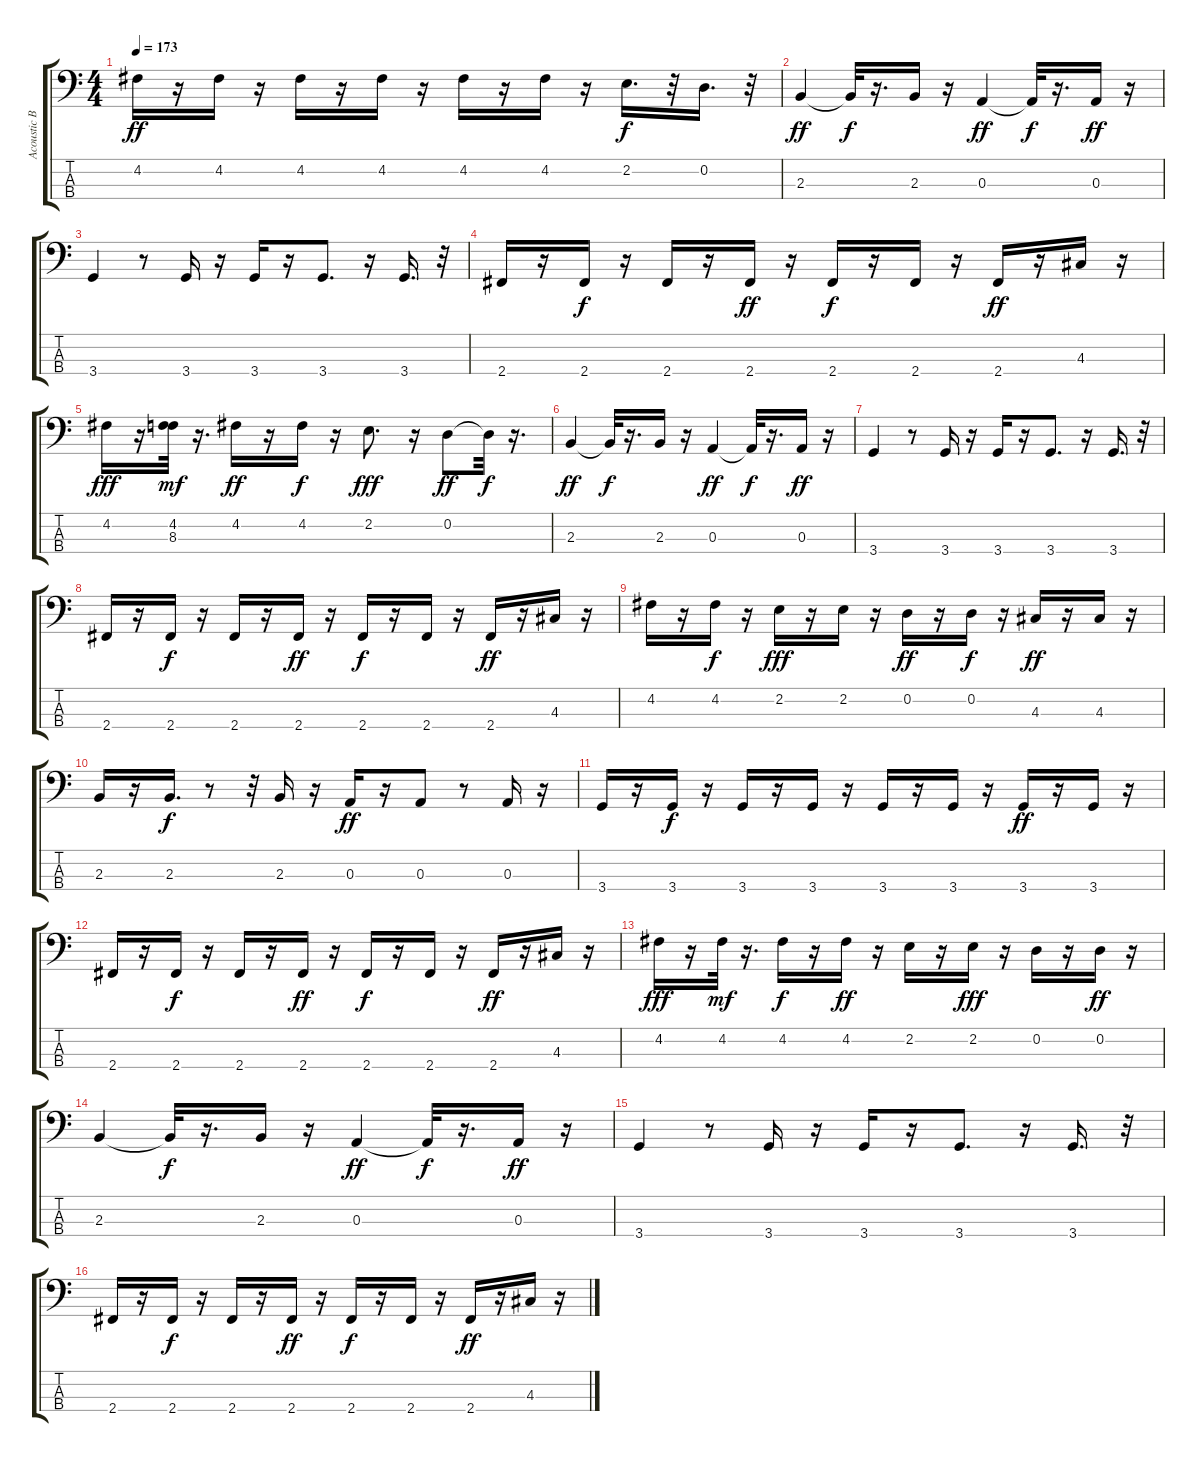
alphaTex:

\track ("Acoustic Bass intro and Bass finger" "Acoustic B") {instrument acousticbass}
\staff {score tabs}
\tuning (G2 D2 A1 E1) {hide}
\ts (4 4)
\tempo 173
\clef f4
\ks c
4.2.16{dy ff} r.16 4.2.16 r.16 4.2.16 r.16 4.2.16 r.16 4.2.16 r.16 4.2.16 r.16 2.2.16{d dy f} r.32 0.2.16{d} r.32 |
2.3.4{dy ff} 2.3{t}.32{dy f} r.16{d} 2.3.16 r.16 0.3.4{dy ff} 0.3{t}.32{dy f} r.16{d} 0.3.16{dy ff} r.16 |
3.4.4 r.8 3.4.16 r.16 3.4.16 r.16 3.4.8{d} r.16 3.4.16{d} r.32 |
2.4.16 r.16 2.4.16{dy f} r.16 2.4.16 r.16 2.4.16{dy ff} r.16 2.4.16{dy f} r.16 2.4.16 r.16 2.4.16{dy ff} r.16 4.3.16 r.16 |
4.2.16{dy fff} r.16 (4.2 8.3).32{dy mf} r.16{d} 4.2.16{dy ff} r.16 4.2.16{dy f} r.16 2.2.8{d dy fff} r.16 0.2.8{dy ff} 0.2{t}.32{dy f} r.16{d} |
2.3.4{dy ff} 2.3{t}.32{dy f} r.16{d} 2.3.16 r.16 0.3.4{dy ff} 0.3{t}.32{dy f} r.16{d} 0.3.16{dy ff} r.16 |
3.4.4 r.8 3.4.16 r.16 3.4.16 r.16 3.4.8{d} r.16 3.4.16{d} r.32 |
2.4.16 r.16 2.4.16{dy f} r.16 2.4.16 r.16 2.4.16{dy ff} r.16 2.4.16{dy f} r.16 2.4.16 r.16 2.4.16{dy ff} r.16 4.3.16 r.16 |
4.2.16 r.16 4.2.16{dy f} r.16 2.2.16{dy fff} r.16 2.2.16 r.16 0.2.16{dy ff} r.16 0.2.16{dy f} r.16 4.3.16{dy ff} r.16 4.3.16 r.16 |
2.3.16 r.16 2.3.16{d dy f} r.8 r.32 2.3.16 r.16 0.3.16{dy ff} r.16 0.3.8 r.8 0.3.16 r.16 |
3.4.16 r.16 3.4.16{dy f} r.16 3.4.16 r.16 3.4.16 r.16 3.4.16 r.16 3.4.16 r.16 3.4.16{dy ff} r.16 3.4.16 r.16 |
2.4.16 r.16 2.4.16{dy f} r.16 2.4.16 r.16 2.4.16{dy ff} r.16 2.4.16{dy f} r.16 2.4.16 r.16 2.4.16{dy ff} r.16 4.3.16 r.16 |
4.2.16{dy fff} r.16 4.2.32{dy mf} r.16{d} 4.2.16{dy f} r.16 4.2.16{dy ff} r.16 2.2.16 r.16 2.2.16{dy fff} r.16 0.2.16 r.16 0.2.16{dy ff} r.16 |
2.3.4 2.3{t}.32{dy f} r.16{d} 2.3.16 r.16 0.3.4{dy ff} 0.3{t}.32{dy f} r.16{d} 0.3.16{dy ff} r.16 |
3.4.4 r.8 3.4.16 r.16 3.4.16 r.16 3.4.8{d} r.16 3.4.16{d} r.32 |
2.4.16 r.16 2.4.16{dy f} r.16 2.4.16 r.16 2.4.16{dy ff} r.16 2.4.16{dy f} r.16 2.4.16 r.16 2.4.16{dy ff} r.16 4.3.16 r.16
